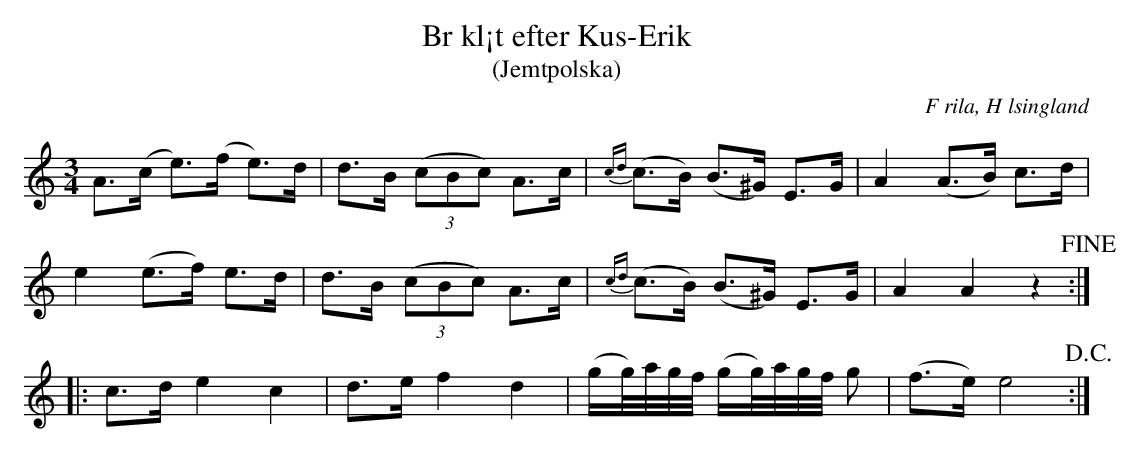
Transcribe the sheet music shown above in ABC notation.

X:1
T: Br kl¡t efter Kus-Erik
T: (Jemtpolska)
O: F rila, H lsingland
M: 3/4
L: 1/8
K: Am
A>(c e>)(f e)>d | d>B ((3cBc) A>c | {cd}(c>B) (B>^G)   E>G      | A2    (A>B) c>d  |
e2   (e>f) e>d  | d>B ((3cBc) A>c | {cd}(c>B)    (B>^G)   E>G      | A2    A2    z2  !fine! ::
K: C
c>d  e2    c2   | d>e f2      d2  | (g/g//)a//g//f//  (g/g//)a//g//f//      g| (f>e) e4 !D.C.!       :|
